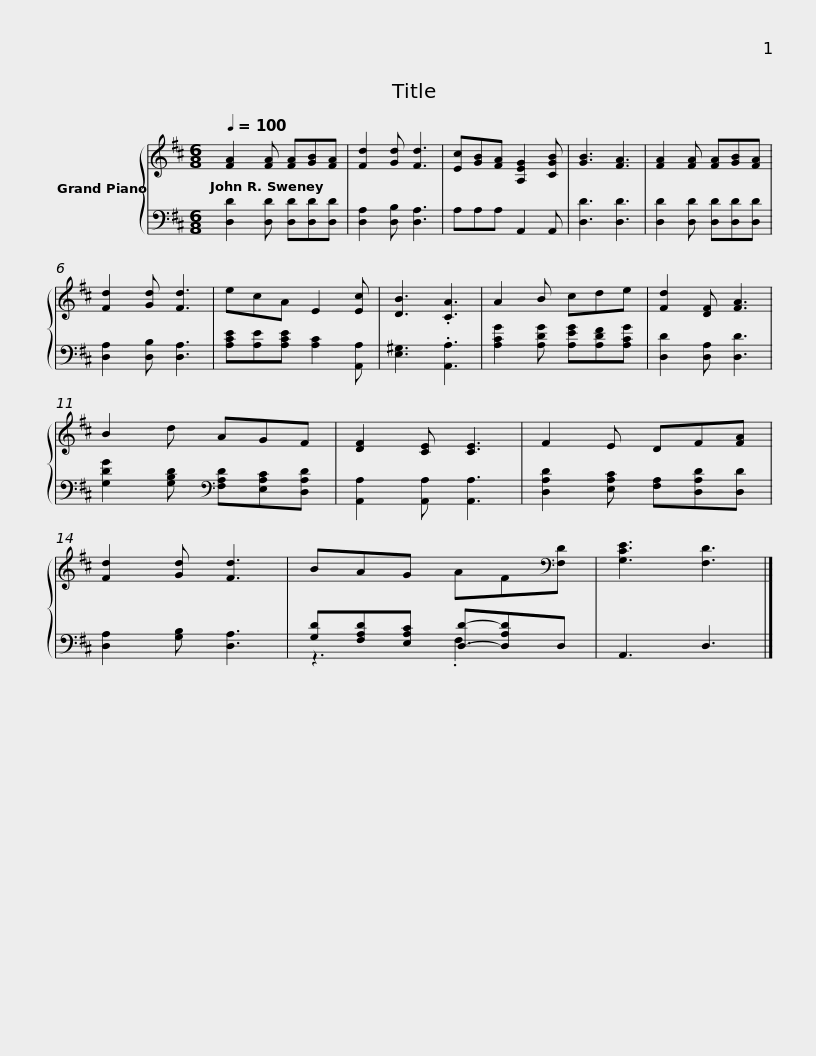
X:1
%%score { 1 | ( 2 3 ) }
L:1/8
Q:1/4=100
M:6/8
I:linebreak $
K:D
V:1 treble
V:2 bass
V:3 bass
V:1
 [FA]2 [FA] [FA][GB][FA] | [Fd]2 [Gd] [Fd]3 | [Ec][GB][FA] [A,EG]2 [CGB] | [GB]3 [FA]3 | [FA]2 [FA] [FA][GB][FA] | %5
 [Fd]2 [Gd] [Fd]3 | ecA E2 [Ec] | [DB]3 .[CA]3 |$ A2 B cde | [Fd]2 [DF] [FA]3 | %10
 B2 d AGF | [DF]2 [CE] [CE]3 | F2 E DF[FA] | [Fd]2 [Gd] [Fd]3 |$ BAG AF[K:bass][F,D] | %15
 [G,CE]3 [F,D]3 |] %16
V:2
 [D,D]2 [D,D] [D,D][D,D][D,D] | [D,A,]2 [D,B,] [D,A,]3 | A,A,A, A,,2 A,, | [D,D]3 [D,D]3 | [D,D]2 [D,D] [D,D][D,D][D,D] | %5
 [D,A,]2 [D,B,] [D,A,]3 | [A,CE][A,E][A,CE] [A,C]2 [A,,A,] | [E,^G,]3 .[A,,A,]3 |$ [A,CG]2 [A,DG] [A,EG][A,DF][A,CG] | [D,D]2 [D,A,] [D,D]3 | %10
 [G,DG]2 [G,B,D][K:bass] [F,A,D][E,A,C][D,A,D] | [A,,A,]2 [A,,A,] [A,,A,]3 | [D,A,D]2 [E,A,C] [F,A,][D,A,D][D,D] | [D,A,]2 [G,B,] [D,A,]3 |$ [G,D][F,A,D][E,A,C] [D,D]-[D,A,D]D, | %15
 A,,3 D,3 |] %16
V:3
 x6 | x6 | x6 | x6 | x6 | %5
 x6 | x6 | x6 |$ x6 | x6 | %10
 x3[K:bass] x3 | x6 | x6 | x6 |$ z3 .F,3 | %15
 x6 |] %16
